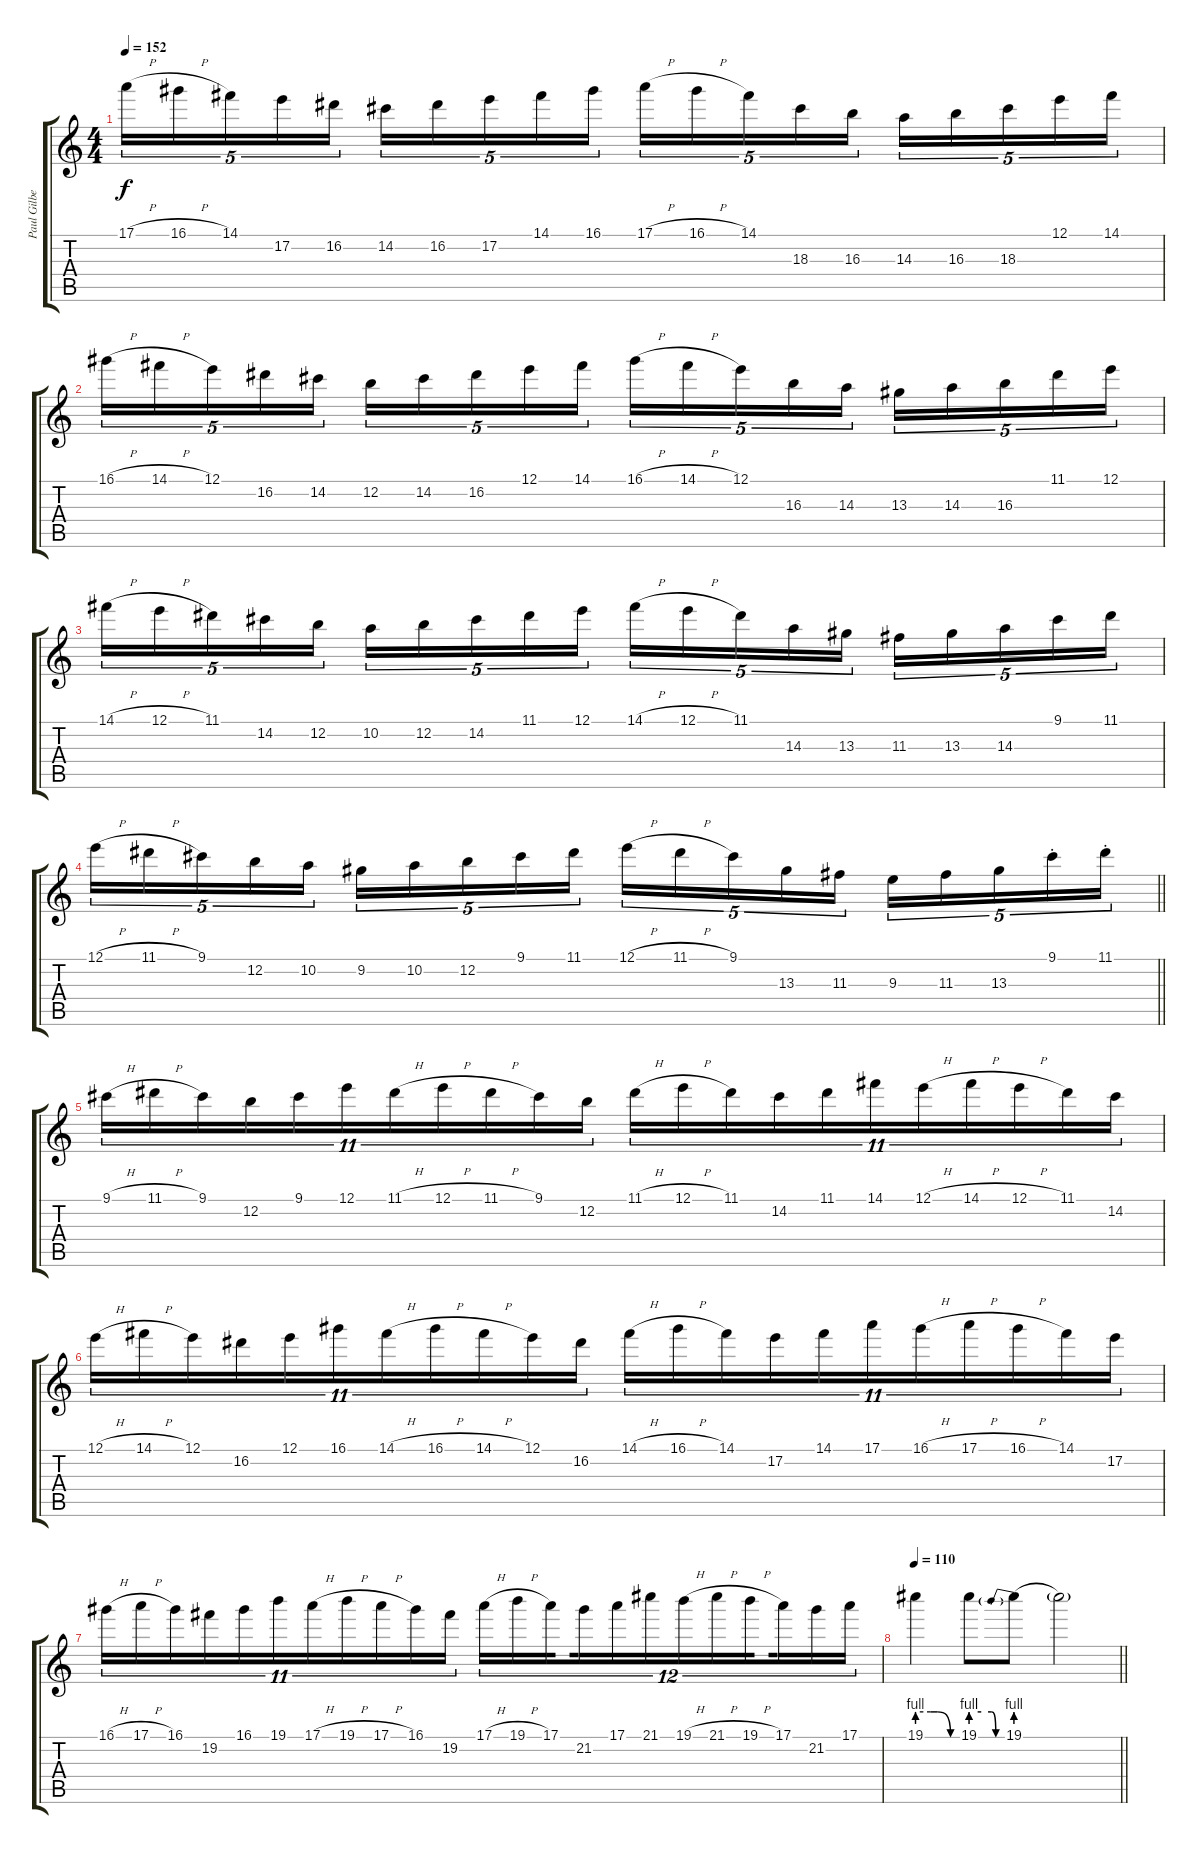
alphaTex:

\track ("Paul Gilbert" "Paul Gilbe") {instrument overdrivenguitar}
\staff {score tabs}
\tuning (E4 B3 G3 D3 A2 E2) {hide}
\ts (4 4)
\tempo 152
\clef g2
\ks c
17.1{h}.16{tu (5 4) dy f} 16.1{h}.16{tu (5 4)} 14.1.16{tu (5 4)} 17.2.16{tu (5 4)} 16.2.16{tu (5 4)} 14.2.16{tu (5 4)} 16.2.16{tu (5 4)} 17.2.16{tu (5 4)} 14.1.16{tu (5 4)} 16.1.16{tu (5 4)} 17.1{h}.16{tu (5 4)} 16.1{h}.16{tu (5 4)} 14.1.16{tu (5 4)} 18.3.16{tu (5 4)} 16.3.16{tu (5 4)} 14.3.16{tu (5 4)} 16.3.16{tu (5 4)} 18.3.16{tu (5 4)} 12.1.16{tu (5 4)} 14.1.16{tu (5 4)} |
16.1{h}.16{tu (5 4)} 14.1{h}.16{tu (5 4)} 12.1.16{tu (5 4)} 16.2.16{tu (5 4)} 14.2.16{tu (5 4)} 12.2.16{tu (5 4)} 14.2.16{tu (5 4)} 16.2.16{tu (5 4)} 12.1.16{tu (5 4)} 14.1.16{tu (5 4)} 16.1{h}.16{tu (5 4)} 14.1{h}.16{tu (5 4)} 12.1.16{tu (5 4)} 16.3.16{tu (5 4)} 14.3.16{tu (5 4)} 13.3.16{tu (5 4)} 14.3.16{tu (5 4)} 16.3.16{tu (5 4)} 11.1.16{tu (5 4)} 12.1.16{tu (5 4)} |
14.1{h}.16{tu (5 4)} 12.1{h}.16{tu (5 4)} 11.1.16{tu (5 4)} 14.2.16{tu (5 4)} 12.2.16{tu (5 4)} 10.2.16{tu (5 4)} 12.2.16{tu (5 4)} 14.2.16{tu (5 4)} 11.1.16{tu (5 4)} 12.1.16{tu (5 4)} 14.1{h}.16{tu (5 4)} 12.1{h}.16{tu (5 4)} 11.1.16{tu (5 4)} 14.3.16{tu (5 4)} 13.3.16{tu (5 4)} 11.3.16{tu (5 4)} 13.3.16{tu (5 4)} 14.3.16{tu (5 4)} 9.1.16{tu (5 4)} 11.1.16{tu (5 4)} |
\barLineRight lightlight
12.1{h}.16{tu (5 4)} 11.1{h}.16{tu (5 4)} 9.1.16{tu (5 4)} 12.2.16{tu (5 4)} 10.2.16{tu (5 4)} 9.2.16{tu (5 4)} 10.2.16{tu (5 4)} 12.2.16{tu (5 4)} 9.1.16{tu (5 4)} 11.1.16{tu (5 4)} 12.1{h}.16{tu (5 4)} 11.1{h}.16{tu (5 4)} 9.1.16{tu (5 4)} 13.3.16{tu (5 4)} 11.3.16{tu (5 4)} 9.3.16{tu (5 4)} 11.3.16{tu (5 4)} 13.3.16{tu (5 4)} 9.1{st}.16{tu (5 4)} 11.1{st}.16{tu (5 4)} |
9.1{h}.16{tu (11 8)} 11.1{h}.16{tu (11 8)} 9.1.16{tu (11 8)} 12.2.16{tu (11 8)} 9.1.16{tu (11 8)} 12.1.16{tu (11 8)} 11.1{h}.16{tu (11 8)} 12.1{h}.16{tu (11 8)} 11.1{h}.16{tu (11 8)} 9.1.16{tu (11 8)} 12.2.16{tu (11 8)} 11.1{h}.16{tu (11 8)} 12.1{h}.16{tu (11 8)} 11.1.16{tu (11 8)} 14.2.16{tu (11 8)} 11.1.16{tu (11 8)} 14.1.16{tu (11 8)} 12.1{h}.16{tu (11 8)} 14.1{h}.16{tu (11 8)} 12.1{h}.16{tu (11 8)} 11.1.16{tu (11 8)} 14.2.16{tu (11 8)} |
12.1{h}.16{tu (11 8)} 14.1{h}.16{tu (11 8)} 12.1.16{tu (11 8)} 16.2.16{tu (11 8)} 12.1.16{tu (11 8)} 16.1.16{tu (11 8)} 14.1{h}.16{tu (11 8)} 16.1{h}.16{tu (11 8)} 14.1{h}.16{tu (11 8)} 12.1.16{tu (11 8)} 16.2.16{tu (11 8)} 14.1{h}.16{tu (11 8)} 16.1{h}.16{tu (11 8)} 14.1.16{tu (11 8)} 17.2.16{tu (11 8)} 14.1.16{tu (11 8)} 17.1.16{tu (11 8)} 16.1{h}.16{tu (11 8)} 17.1{h}.16{tu (11 8)} 16.1{h}.16{tu (11 8)} 14.1.16{tu (11 8)} 17.2.16{tu (11 8)} |
16.1{h}.16{tu (11 8)} 17.1{h}.16{tu (11 8)} 16.1.16{tu (11 8)} 19.2.16{tu (11 8)} 16.1.16{tu (11 8)} 19.1.16{tu (11 8)} 17.1{h}.16{tu (11 8)} 19.1{h}.16{tu (11 8)} 17.1{h}.16{tu (11 8)} 16.1.16{tu (11 8)} 19.2.16{tu (11 8)} 17.1{h}.16{tu (12 8)} 19.1{h}.16{tu (12 8)} 17.1.16{tu (12 8) beam splitsecondary} 21.2.16{tu (12 8)} 17.1.16{tu (12 8)} 21.1.16{tu (12 8)} 19.1{h}.16{tu (12 8)} 21.1{h}.16{tu (12 8)} 19.1{h}.16{tu (12 8) beam splitsecondary} 17.1.16{tu (12 8)} 21.2.16{tu (12 8)} 17.1.16{tu (12 8)} |
\tempo 110
\barLineRight lightlight
19.1{be (custom 0 4 20 4 30 4 50 0 60 0)}.4 19.1{be (custom 0 4 20 4 40 4 48 0 60 0)}.8 19.1{be (prebend 0 4 60 4)}.8 19.1{t}.2
